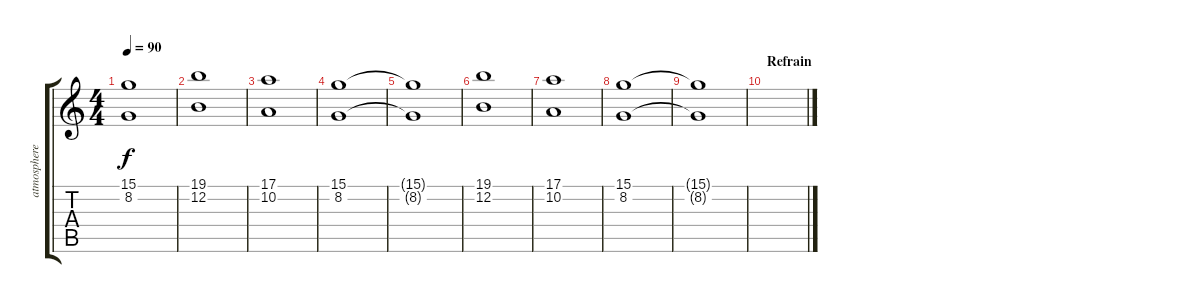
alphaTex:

\track ("atmosphere" "atmosphere") {instrument pad2warm}
\staff {score tabs}
\tuning (E4 B3 G3 D3 A2 E2) {hide}
\ts (4 4)
\tempo 90
\clef g2
\ks c
(15.1{t} 8.2{t}).1{dy f} |
(19.1 12.2).1 |
(17.1 10.2).1 |
(15.1 8.2).1 |
(15.1{t} 8.2{t}).1 |
(19.1 12.2).1 |
(17.1 10.2).1 |
(15.1 8.2).1 |
(15.1{t} 8.2{t}).1 |
\section ("" "Refrain")
